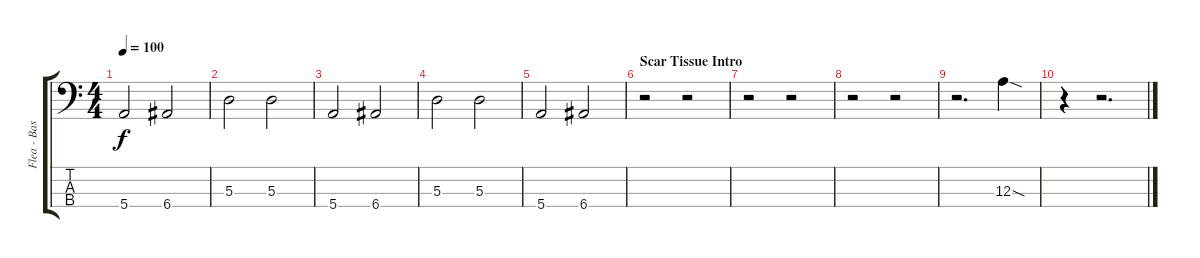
\track ("Flea - Bass" "Flea - Bas") {instrument electricbassfinger}
\staff {score tabs}
\tuning (G2 D2 A1 E1) {hide}
\ts (4 4)
\tempo 100
\clef f4
\ks c
5.4.2{dy f} 6.4.2 |
5.3.2 5.3.2 |
5.4.2 6.4.2 |
5.3.2 5.3.2 |
5.4.2 6.4.2 |
\section ("" "Scar Tissue Intro")
r.2 r.2 |
r.2 r.2 |
r.2 r.2 |
r.2{d} 12.3{sod}.4 |
r.4 r.2{d}
